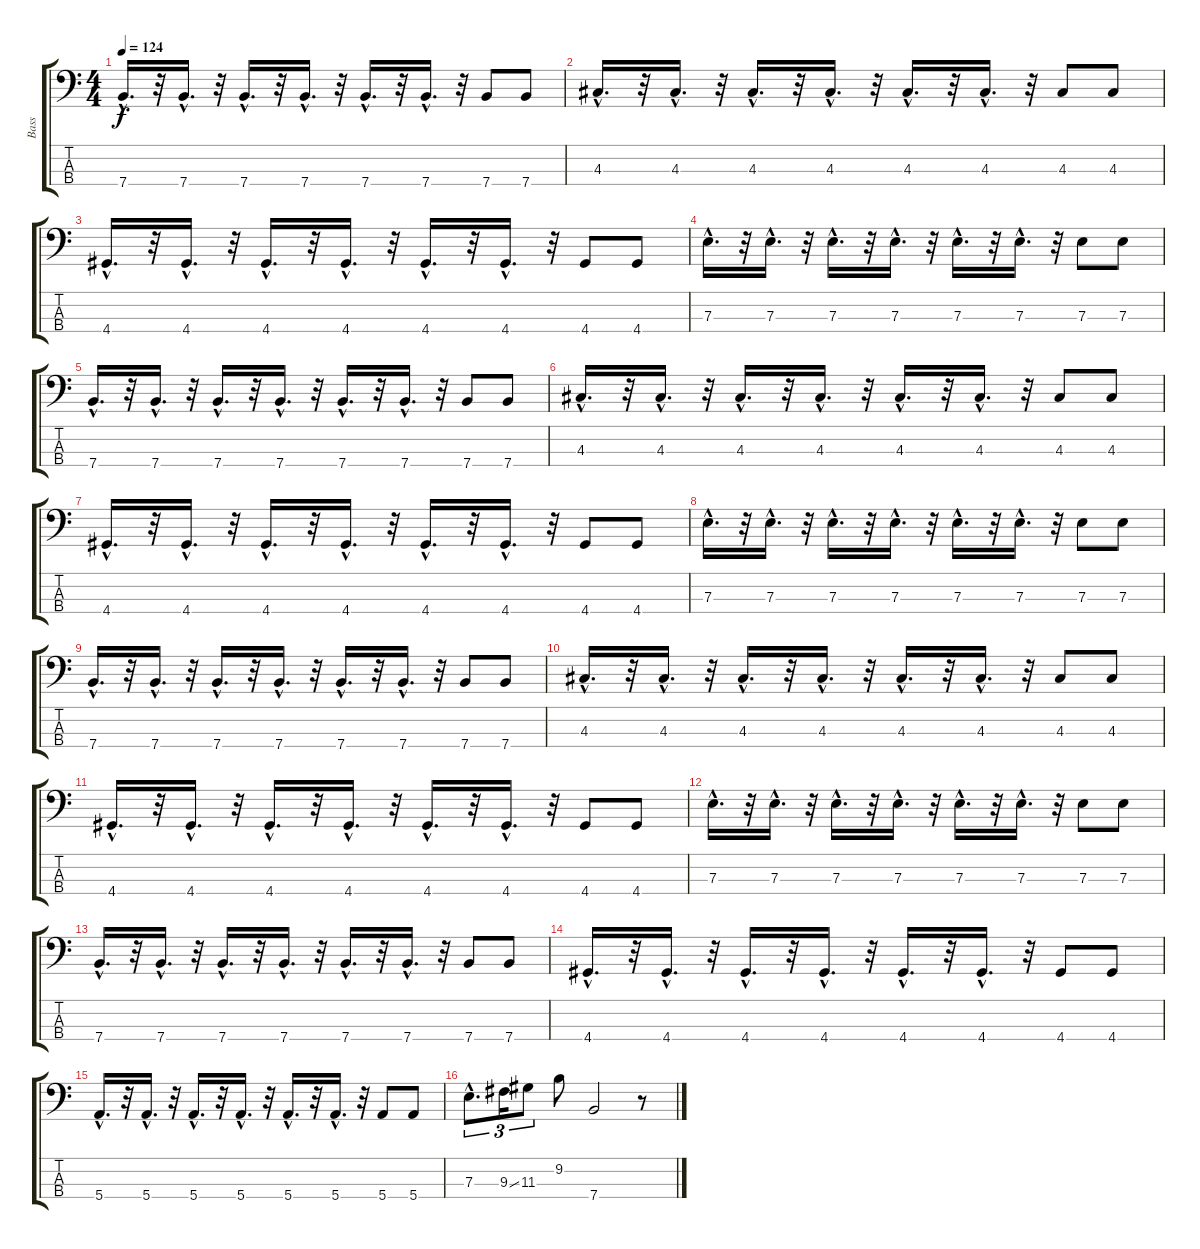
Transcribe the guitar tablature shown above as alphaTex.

\track ("Bass" "Bass") {instrument electricbassfinger}
\staff {score tabs}
\tuning (G2 D2 A1 E1) {hide}
\ts (4 4)
\tempo 124
\clef f4
\ks c
7.4{hac}.16{d dy f} r.32 7.4{hac}.16{d} r.32 7.4{hac}.16{d} r.32 7.4{hac}.16{d} r.32 7.4{hac}.16{d} r.32 7.4{hac}.16{d} r.32 7.4.8 7.4.8 |
4.3{hac}.16{d} r.32 4.3{hac}.16{d} r.32 4.3{hac}.16{d} r.32 4.3{hac}.16{d} r.32 4.3{hac}.16{d} r.32 4.3{hac}.16{d} r.32 4.3.8 4.3.8 |
4.4{hac}.16{d} r.32 4.4{hac}.16{d} r.32 4.4{hac}.16{d} r.32 4.4{hac}.16{d} r.32 4.4{hac}.16{d} r.32 4.4{hac}.16{d} r.32 4.4.8 4.4.8 |
7.3{hac}.16{d} r.32 7.3{hac}.16{d} r.32 7.3{hac}.16{d} r.32 7.3{hac}.16{d} r.32 7.3{hac}.16{d} r.32 7.3{hac}.16{d} r.32 7.3.8 7.3.8 |
7.4{hac}.16{d} r.32 7.4{hac}.16{d} r.32 7.4{hac}.16{d} r.32 7.4{hac}.16{d} r.32 7.4{hac}.16{d} r.32 7.4{hac}.16{d} r.32 7.4.8 7.4.8 |
4.3{hac}.16{d} r.32 4.3{hac}.16{d} r.32 4.3{hac}.16{d} r.32 4.3{hac}.16{d} r.32 4.3{hac}.16{d} r.32 4.3{hac}.16{d} r.32 4.3.8 4.3.8 |
4.4{hac}.16{d} r.32 4.4{hac}.16{d} r.32 4.4{hac}.16{d} r.32 4.4{hac}.16{d} r.32 4.4{hac}.16{d} r.32 4.4{hac}.16{d} r.32 4.4.8 4.4.8 |
7.3{hac}.16{d} r.32 7.3{hac}.16{d} r.32 7.3{hac}.16{d} r.32 7.3{hac}.16{d} r.32 7.3{hac}.16{d} r.32 7.3{hac}.16{d} r.32 7.3.8 7.3.8 |
7.4{hac}.16{d} r.32 7.4{hac}.16{d} r.32 7.4{hac}.16{d} r.32 7.4{hac}.16{d} r.32 7.4{hac}.16{d} r.32 7.4{hac}.16{d} r.32 7.4.8 7.4.8 |
4.3{hac}.16{d} r.32 4.3{hac}.16{d} r.32 4.3{hac}.16{d} r.32 4.3{hac}.16{d} r.32 4.3{hac}.16{d} r.32 4.3{hac}.16{d} r.32 4.3.8 4.3.8 |
4.4{hac}.16{d} r.32 4.4{hac}.16{d} r.32 4.4{hac}.16{d} r.32 4.4{hac}.16{d} r.32 4.4{hac}.16{d} r.32 4.4{hac}.16{d} r.32 4.4.8 4.4.8 |
7.3{hac}.16{d} r.32 7.3{hac}.16{d} r.32 7.3{hac}.16{d} r.32 7.3{hac}.16{d} r.32 7.3{hac}.16{d} r.32 7.3{hac}.16{d} r.32 7.3.8 7.3.8 |
7.4{hac}.16{d} r.32 7.4{hac}.16{d} r.32 7.4{hac}.16{d} r.32 7.4{hac}.16{d} r.32 7.4{hac}.16{d} r.32 7.4{hac}.16{d} r.32 7.4.8 7.4.8 |
4.4{hac}.16{d} r.32 4.4{hac}.16{d} r.32 4.4{hac}.16{d} r.32 4.4{hac}.16{d} r.32 4.4{hac}.16{d} r.32 4.4{hac}.16{d} r.32 4.4.8 4.4.8 |
5.4{hac}.16{d} r.32 5.4{hac}.16{d} r.32 5.4{hac}.16{d} r.32 5.4{hac}.16{d} r.32 5.4{hac}.16{d} r.32 5.4{hac}.16{d} r.32 5.4.8 5.4.8 |
7.3{hac}.8{d tu (3 2)} 9.3{ss}.16{tu (3 2)} 11.3.8{tu (3 2)} 9.2.8 7.4.2 r.8
